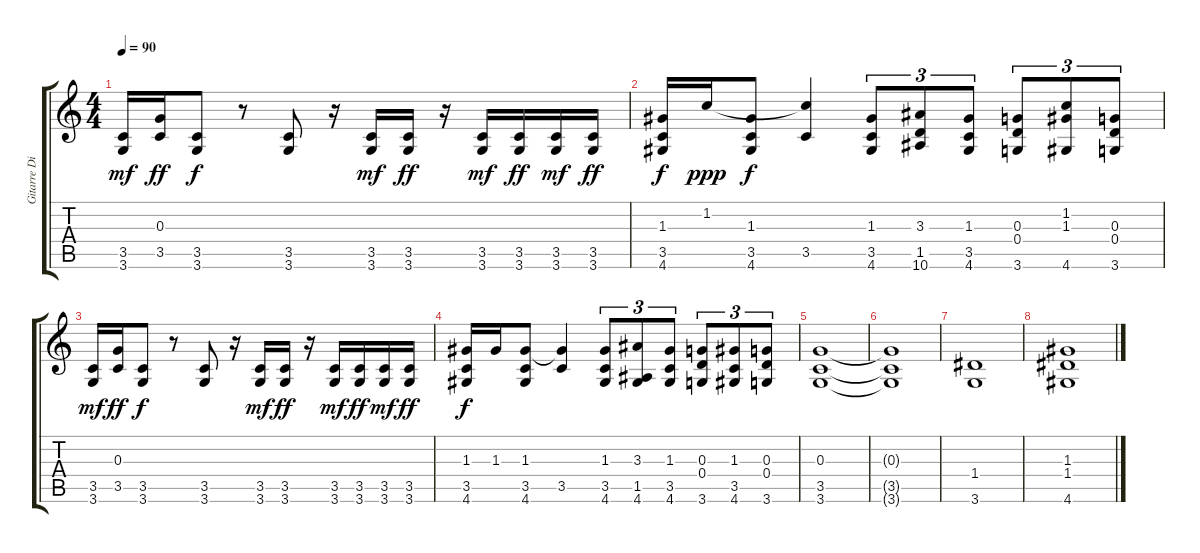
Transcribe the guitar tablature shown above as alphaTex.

\track ("Gitarre Disortion" "Gitarre Di") {instrument distortionguitar}
\staff {score tabs}
\tuning (E4 B3 G3 D3 A2 E2) {hide}
\ts (4 4)
\tempo 90
\clef g2
\ks c
(3.5 3.6).16{dy mf} (0.3 3.5).16{dy ff} (3.5 3.6).8{dy f} r.8 (3.5 3.6).8 r.16 (3.5 3.6).16{dy mf} (3.5 3.6).16{dy ff} r.16 (3.5 3.6).16{dy mf} (3.5 3.6).16{dy ff} (3.5 3.6).16{dy mf} (3.5 3.6).16{dy ff} |
(1.3 3.5 4.6).16{dy f} 1.2.16{dy ppp} (1.3 3.5 4.6).8{dy f} (1.2{t} 3.5).4 (1.3 3.5 4.6).8{tu (3 2)} (3.3 1.5 10.6).8{tu (3 2)} (1.3 3.5 4.6).8{tu (3 2)} (0.3 0.4 3.6).8{tu (3 2)} (1.2 1.3 4.6).8{tu (3 2)} (0.3 0.4 3.6).8{tu (3 2)} |
(3.5 3.6).16{dy mf} (0.3 3.5).16{dy ff} (3.5 3.6).8{dy f} r.8 (3.5 3.6).8 r.16 (3.5 3.6).16{dy mf} (3.5 3.6).16{dy ff} r.16 (3.5 3.6).16{dy mf} (3.5 3.6).16{dy ff} (3.5 3.6).16{dy mf} (3.5 3.6).16{dy ff} |
(1.3 3.5 4.6).16{dy f} 1.3.16 (1.3 3.5 4.6).8 (1.3{t} 3.5).4 (1.3 3.5 4.6).8{tu (3 2)} (3.3 1.5 4.6).8{tu (3 2)} (1.3 3.5 4.6).8{tu (3 2)} (0.3 0.4 3.6).8{tu (3 2)} (1.3 3.5 4.6).8{tu (3 2)} (0.3 0.4 3.6).8{tu (3 2)} |
(0.3 3.5 3.6).1 |
(0.3{t} 3.5{t} 3.6{t}).1 |
(1.4 3.6).1 |
(1.3 1.4 4.6).1
